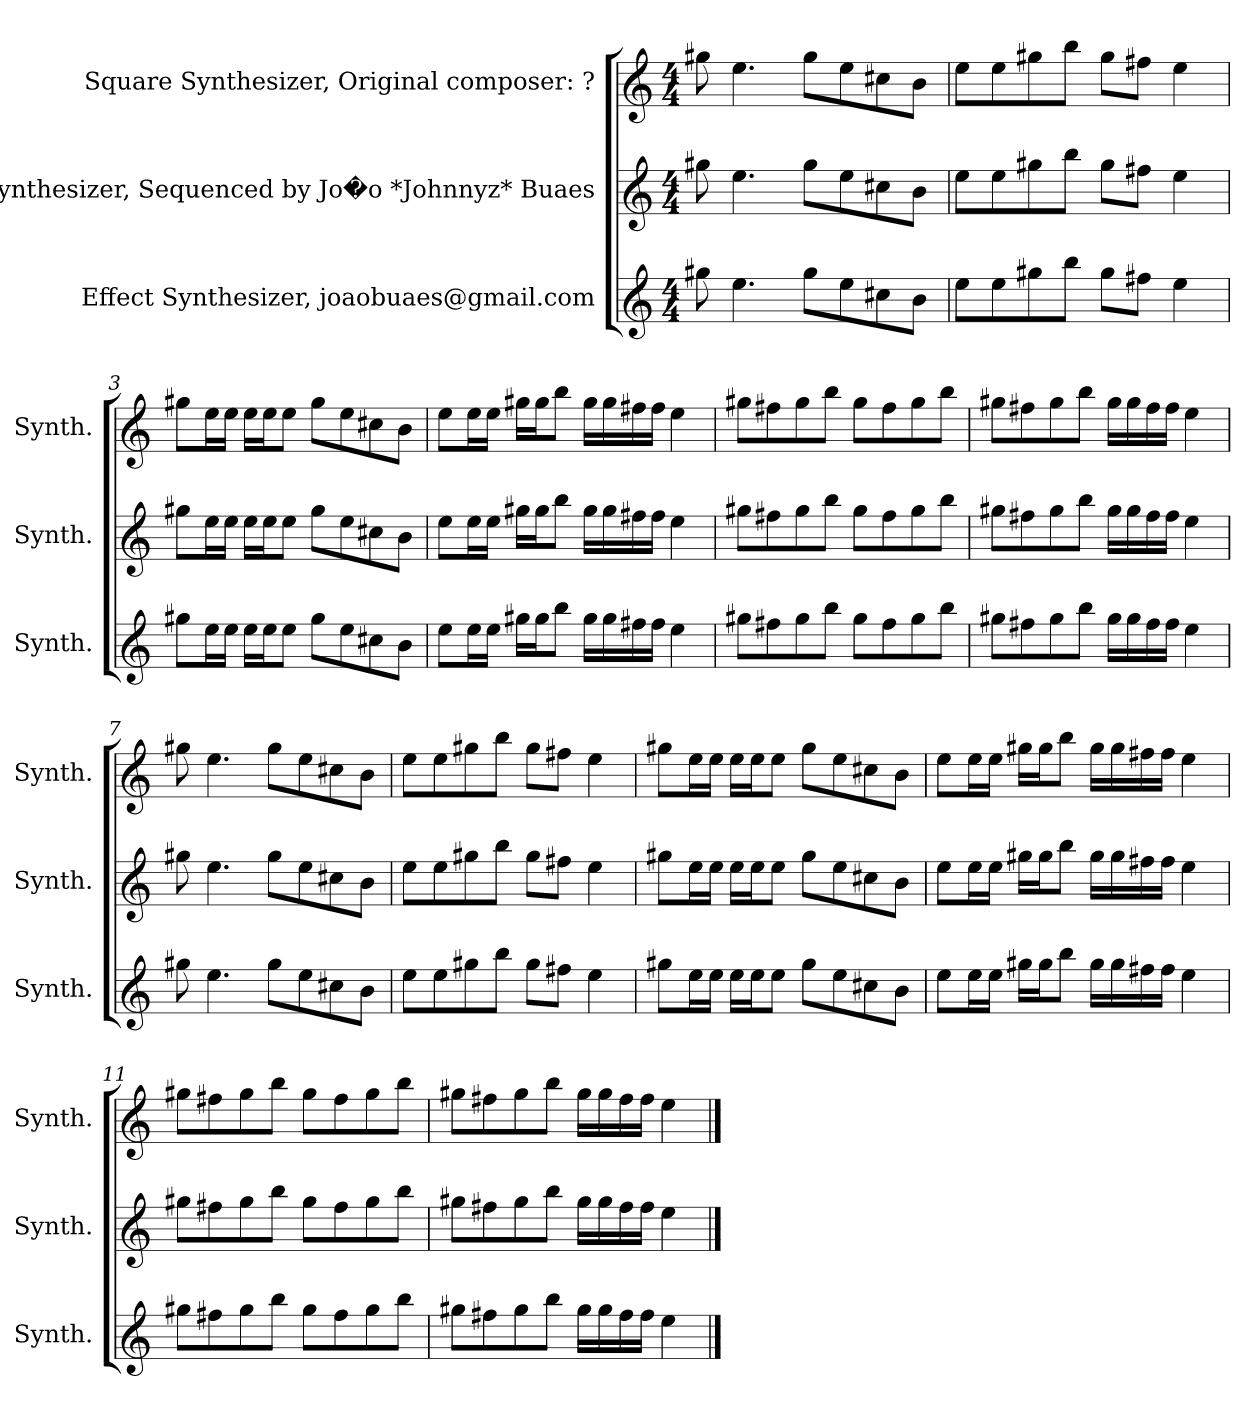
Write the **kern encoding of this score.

**kern	**kern	**kern
*part3	*part2	*part1
*staff3	*staff2	*staff1
*I"Effect Synthesizer, joaobuaes@gmail.com	*I"Square Synthesizer, Sequenced by Jo�o *Johnnyz* Buaes	*I"Square Synthesizer, Original composer: ?
*I'Synth.	*I'Synth.	*I'Synth.
*clefG2	*clefG2	*clefG2
*k[]	*k[]	*k[]
*M4/4	*M4/4	*M4/4
*MM100	*MM100	*MM100
=1	=1	=1
8gg#X\	8gg#X\	8gg#X\
4.ee\	4.ee\	4.ee\
8gg#\L	8gg#\L	8gg#\L
8ee\	8ee\	8ee\
8cc#X\	8cc#X\	8cc#X\
8b\J	8b\J	8b\J
=2	=2	=2
8ee\L	8ee\L	8ee\L
8ee\	8ee\	8ee\
8gg#X\	8gg#X\	8gg#X\
8bb\J	8bb\J	8bb\J
8gg#\L	8gg#\L	8gg#\L
8ff#X\J	8ff#X\J	8ff#X\J
4ee\	4ee\	4ee\
!!LO:LB:g=z
=3	=3	=3
8gg#X\L	8gg#X\L	8gg#X\L
16ee\L	16ee\L	16ee\L
16ee\JJ	16ee\JJ	16ee\JJ
16ee\LL	16ee\LL	16ee\LL
16ee\J	16ee\J	16ee\J
8ee\J	8ee\J	8ee\J
8gg#\L	8gg#\L	8gg#\L
8ee\	8ee\	8ee\
8cc#X\	8cc#X\	8cc#X\
8b\J	8b\J	8b\J
=4	=4	=4
8ee\L	8ee\L	8ee\L
16ee\L	16ee\L	16ee\L
16ee\JJ	16ee\JJ	16ee\JJ
16gg#X\LL	16gg#X\LL	16gg#X\LL
16gg#\J	16gg#\J	16gg#\J
8bb\J	8bb\J	8bb\J
16gg#\LL	16gg#\LL	16gg#\LL
16gg#\	16gg#\	16gg#\
16ff#X\	16ff#X\	16ff#X\
16ff#\JJ	16ff#\JJ	16ff#\JJ
4ee\	4ee\	4ee\
=5	=5	=5
8gg#X\L	8gg#X\L	8gg#X\L
8ff#X\	8ff#X\	8ff#X\
8gg#\	8gg#\	8gg#\
8bb\J	8bb\J	8bb\J
8gg#\L	8gg#\L	8gg#\L
8ff#\	8ff#\	8ff#\
8gg#\	8gg#\	8gg#\
8bb\J	8bb\J	8bb\J
=6	=6	=6
8gg#X\L	8gg#X\L	8gg#X\L
8ff#X\	8ff#X\	8ff#X\
8gg#\	8gg#\	8gg#\
8bb\J	8bb\J	8bb\J
16gg#\LL	16gg#\LL	16gg#\LL
16gg#\	16gg#\	16gg#\
16ff#\	16ff#\	16ff#\
16ff#\JJ	16ff#\JJ	16ff#\JJ
4ee\	4ee\	4ee\
!!LO:LB:g=z
=7	=7	=7
8gg#X\	8gg#X\	8gg#X\
4.ee\	4.ee\	4.ee\
8gg#\L	8gg#\L	8gg#\L
8ee\	8ee\	8ee\
8cc#X\	8cc#X\	8cc#X\
8b\J	8b\J	8b\J
=8	=8	=8
8ee\L	8ee\L	8ee\L
8ee\	8ee\	8ee\
8gg#X\	8gg#X\	8gg#X\
8bb\J	8bb\J	8bb\J
8gg#\L	8gg#\L	8gg#\L
8ff#X\J	8ff#X\J	8ff#X\J
4ee\	4ee\	4ee\
=9	=9	=9
8gg#X\L	8gg#X\L	8gg#X\L
16ee\L	16ee\L	16ee\L
16ee\JJ	16ee\JJ	16ee\JJ
16ee\LL	16ee\LL	16ee\LL
16ee\J	16ee\J	16ee\J
8ee\J	8ee\J	8ee\J
8gg#\L	8gg#\L	8gg#\L
8ee\	8ee\	8ee\
8cc#X\	8cc#X\	8cc#X\
8b\J	8b\J	8b\J
=10	=10	=10
8ee\L	8ee\L	8ee\L
16ee\L	16ee\L	16ee\L
16ee\JJ	16ee\JJ	16ee\JJ
16gg#X\LL	16gg#X\LL	16gg#X\LL
16gg#\J	16gg#\J	16gg#\J
8bb\J	8bb\J	8bb\J
16gg#\LL	16gg#\LL	16gg#\LL
16gg#\	16gg#\	16gg#\
16ff#X\	16ff#X\	16ff#X\
16ff#\JJ	16ff#\JJ	16ff#\JJ
4ee\	4ee\	4ee\
!!LO:LB:g=z
=11	=11	=11
8gg#X\L	8gg#X\L	8gg#X\L
8ff#X\	8ff#X\	8ff#X\
8gg#\	8gg#\	8gg#\
8bb\J	8bb\J	8bb\J
8gg#\L	8gg#\L	8gg#\L
8ff#\	8ff#\	8ff#\
8gg#\	8gg#\	8gg#\
8bb\J	8bb\J	8bb\J
=12	=12	=12
8gg#X\L	8gg#X\L	8gg#X\L
8ff#X\	8ff#X\	8ff#X\
8gg#\	8gg#\	8gg#\
8bb\J	8bb\J	8bb\J
16gg#\LL	16gg#\LL	16gg#\LL
16gg#\	16gg#\	16gg#\
16ff#\	16ff#\	16ff#\
16ff#\JJ	16ff#\JJ	16ff#\JJ
4ee\	4ee\	4ee\
==	==	==
*-	*-	*-
